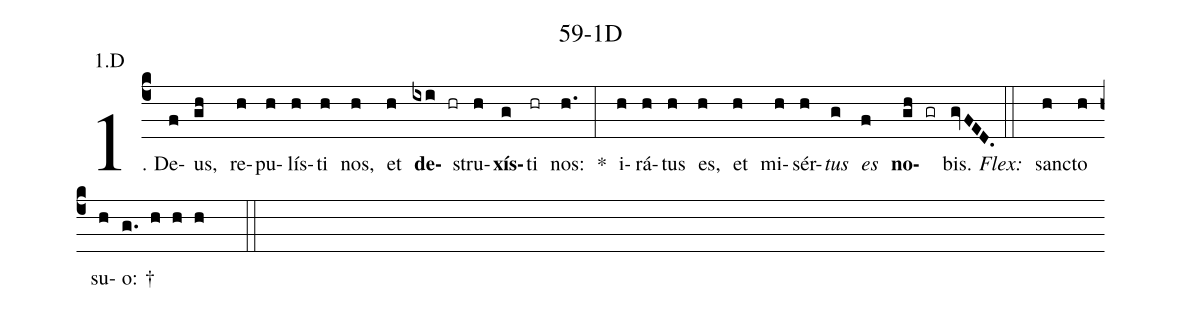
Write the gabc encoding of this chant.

name: 59-1D;
annotation: 1.D;
%%
(c4)1. De(f)us,(gh) re(h)pu(h)lís(h)ti(h) nos,(h) et(h) <b>de</b>(ixi hr)stru(h)<b>xís</b>(g)ti(hr) nos:(h.) *(:) i(h)rá(h)tus(h) es,(h) et(h) mi(h)sér(h)<i>tus</i>(g) <i>es</i>(f) <b>no</b>(gh gr)bis.(gvFED.) (::)
<i>Flex:</i>()  sanc(h)to(h) su(h)o: †(g. h h h  ::)
